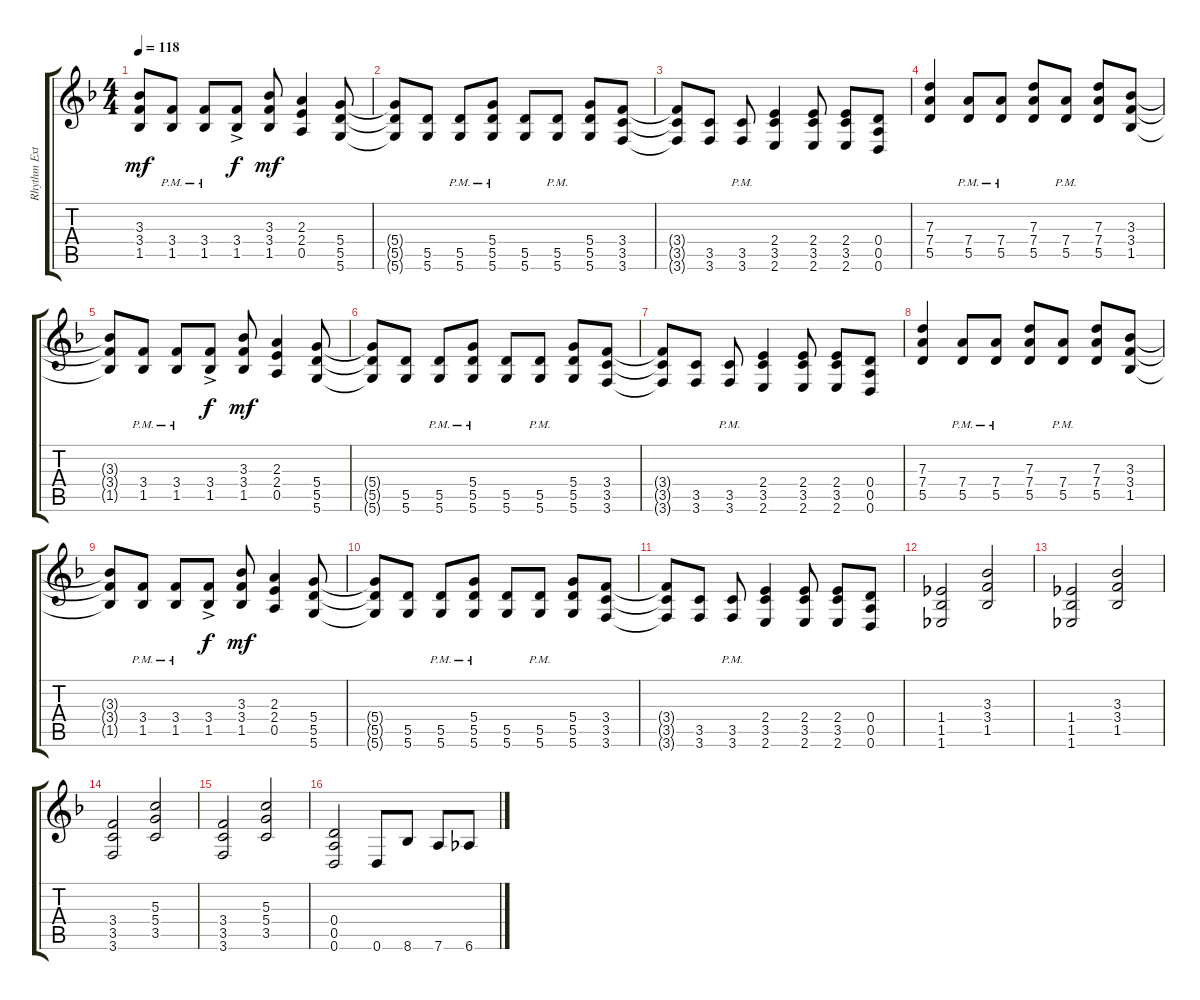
\track ("Rhythm Extra" "Rhythm Ext") {instrument distortionguitar}
\staff {score tabs}
\tuning (E4 B3 G3 D3 A2 D2) {hide}
\ts (4 4)
\tempo 118
\clef g2
\ks f
(3.3{t} 3.4{t} 1.5{t}).8{dy mf} (3.4{pm} 1.5{pm}).8 (3.4{pm} 1.5{pm}).8 (3.4{ac} 1.5{ac}).8{dy f} (3.3 3.4 1.5).8{dy mf} (2.3 2.4 0.5).4 (5.4 5.5 5.6).8 |
(5.4{t} 5.5{t} 5.6{t}).8 (5.5 5.6).8 (5.5{pm} 5.6{pm}).8 (5.4{pm} 5.5{pm} 5.6{pm}).8 (5.5 5.6).8 (5.5{pm} 5.6{pm}).8 (5.4 5.5 5.6).8 (3.4 3.5 3.6).8 |
(3.4{t} 3.5{t} 3.6{t}).8 (3.5 3.6).8 (3.5{pm} 3.6{pm}).8 (2.4 3.5 2.6).4 (2.4 3.5 2.6).8 (2.4 3.5 2.6).8 (0.4 0.5 0.6).8 |
(7.3 7.4 5.5).4 (7.4{pm} 5.5{pm}).8 (7.4{pm} 5.5{pm}).8 (7.3 7.4 5.5).8 (7.4{pm} 5.5{pm}).8 (7.3 7.4 5.5).8 (3.3 3.4 1.5).8 |
(3.3{t} 3.4{t} 1.5{t}).8 (3.4{pm} 1.5{pm}).8 (3.4{pm} 1.5{pm}).8 (3.4{ac} 1.5{ac}).8{dy f} (3.3 3.4 1.5).8{dy mf} (2.3 2.4 0.5).4 (5.4 5.5 5.6).8 |
(5.4{t} 5.5{t} 5.6{t}).8 (5.5 5.6).8 (5.5{pm} 5.6{pm}).8 (5.4{pm} 5.5{pm} 5.6{pm}).8 (5.5 5.6).8 (5.5{pm} 5.6{pm}).8 (5.4 5.5 5.6).8 (3.4 3.5 3.6).8 |
(3.4{t} 3.5{t} 3.6{t}).8 (3.5 3.6).8 (3.5{pm} 3.6{pm}).8 (2.4 3.5 2.6).4 (2.4 3.5 2.6).8 (2.4 3.5 2.6).8 (0.4 0.5 0.6).8 |
(7.3 7.4 5.5).4 (7.4{pm} 5.5{pm}).8 (7.4{pm} 5.5{pm}).8 (7.3 7.4 5.5).8 (7.4{pm} 5.5{pm}).8 (7.3 7.4 5.5).8 (3.3 3.4 1.5).8 |
(3.3{t} 3.4{t} 1.5{t}).8 (3.4{pm} 1.5{pm}).8 (3.4{pm} 1.5{pm}).8 (3.4{ac} 1.5{ac}).8{dy f} (3.3 3.4 1.5).8{dy mf} (2.3 2.4 0.5).4 (5.4 5.5 5.6).8 |
(5.4{t} 5.5{t} 5.6{t}).8 (5.5 5.6).8 (5.5{pm} 5.6{pm}).8 (5.4{pm} 5.5{pm} 5.6{pm}).8 (5.5 5.6).8 (5.5{pm} 5.6{pm}).8 (5.4 5.5 5.6).8 (3.4 3.5 3.6).8 |
(3.4{t} 3.5{t} 3.6{t}).8 (3.5 3.6).8 (3.5{pm} 3.6{pm}).8 (2.4 3.5 2.6).4 (2.4 3.5 2.6).8 (2.4 3.5 2.6).8 (0.4 0.5 0.6).8 |
(1.4 1.5 1.6).2 (3.3 3.4 1.5).2 |
(1.4 1.5 1.6).2 (3.3 3.4 1.5).2 |
(3.4 3.5 3.6).2 (5.3 5.4 3.5).2 |
(3.4 3.5 3.6).2 (5.3 5.4 3.5).2 |
(0.4 0.5 0.6).2 0.6.8 8.6.8 7.6.8 6.6.8
